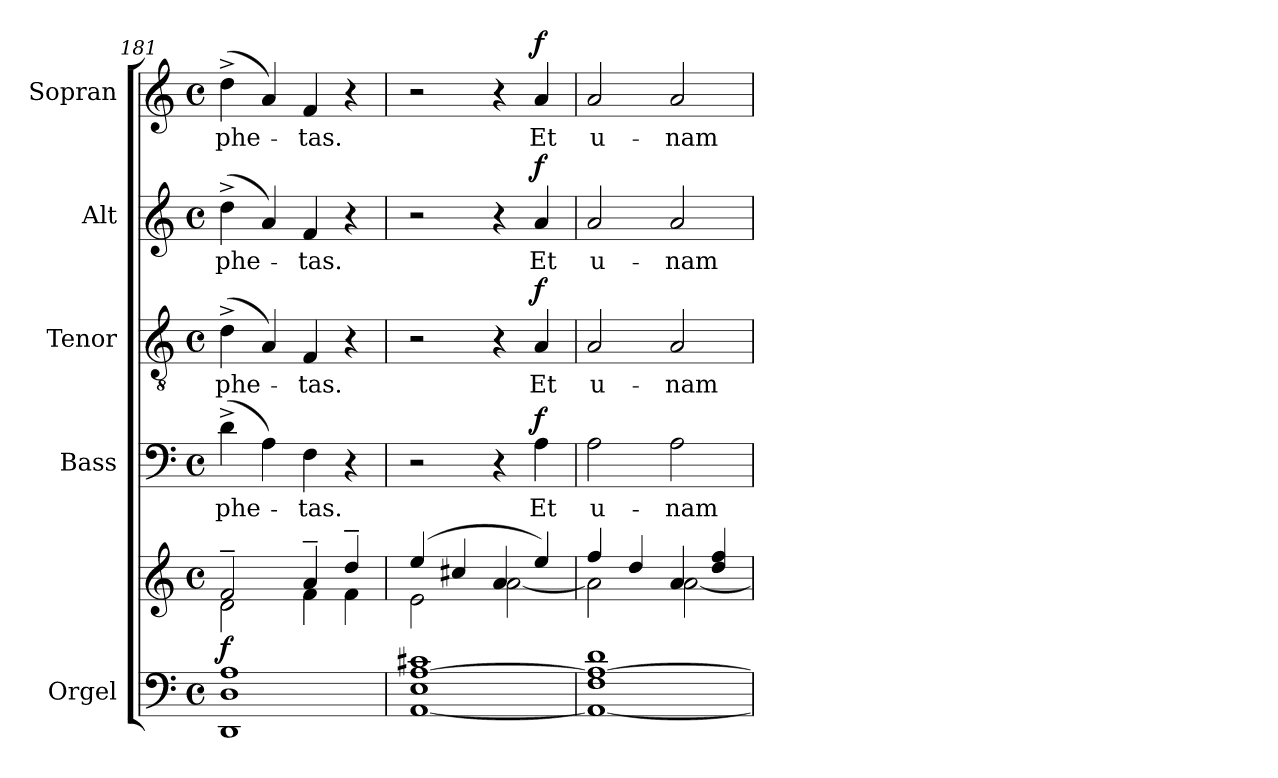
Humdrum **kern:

**kern	**kern	**dynam	**kern	**text	**dynam	**kern	**text	**dynam	**kern	**text	**dynam	**kern	**text	**dynam
*part5	*part5	*part5	*part4	*part4	*part4	*part3	*part3	*part3	*part2	*part2	*part2	*part1	*part1	*part1
*staff6	*staff5	*staff5/6	*staff4	*staff4	*staff4	*staff3	*staff3	*staff3	*staff2	*staff2	*staff2	*staff1	*staff1	*staff1
*I"Orgel	*	*	*I"Bass	*	*	*I"Tenor	*	*	*I"Alt	*	*	*I"Sopran	*	*
*I'Org.	*	*	*I'B.	*	*	*I'T.	*	*	*I'A.	*	*	*I'S.	*	*
*clefF4	*clefG2	*	*clefF4	*	*	*clefGv2	*	*	*clefG2	*	*	*clefG2	*	*
*k[]	*k[]	*	*k[]	*	*	*k[]	*	*	*k[]	*	*	*k[]	*	*
*C:	*C:	*	*C:	*	*	*C:	*	*	*C:	*	*	*C:	*	*
*M4/4	*M4/4	*	*M4/4	*	*	*M4/4	*	*	*M4/4	*	*	*M4/4	*	*
*met(c)	*met(c)	*	*met(c)	*	*	*met(c)	*	*	*met(c)	*	*	*met(c)	*	*
=181	=181	=181	=181	=181	=181	=181	=181	=181	=181	=181	=181	=181	=181	=181
*^	*^	*	*	*	*	*	*	*	*	*	*	*	*	*
!	!	!	!	!LO:DY:b	!	!LO:LY:b	!	!	!LO:LY:b	!	!	!LO:LY:b	!	!	!LO:LY:b	!
1A	1DD 1D	2f~>/	2d\	f	(>4d^>\	-phe-	.	(>4d^>\	-phe-	.	(>4dd^>\	-phe-	.	(>4dd^>\	-phe-	.
.	.	.	.	.	4A\)	.	.	4A/)	.	.	4a/)	.	.	4a/)	.	.
!	!	!	!	!	!	!LO:LY:b	!	!	!LO:LY:b	!	!	!LO:LY:b	!	!	!LO:LY:b	!
.	.	4a~>/	4f\	.	4F\	-tas.	.	4F/	-tas.	.	4f/	-tas.	.	4f/	-tas.	.
.	.	4dd~>/	4f\	.	4r	.	.	4r	.	.	4r	.	.	4r	.	.
=182	=182	=182	=182	=182	=182	=182	=182	=182	=182	=182	=182	=182	=182	=182	=182	=182
[>1A 1c#X	[<1AA 1E	(4ee/	2e\	.	2r	.	.	2r	.	.	2r	.	.	2r	.	.
.	.	4cc#X/	.	.	.	.	.	.	.	.	.	.	.	.	.	.
.	.	4a/	[<2a\	.	4r	.	.	4r	.	.	4r	.	.	4r	.	.
!	!	!	!	!	!	!LO:LY:b	!LO:DY:a	!	!LO:LY:b	!LO:DY:a	!	!LO:LY:b	!LO:DY:a	!	!LO:LY:b	!LO:DY:a
.	.	4ee/)	.	.	4A\	Et	f	4A/	Et	f	4a/	Et	f	4a/	Et	f
=183	=183	=183	=183	=183	=183	=183	=183	=183	=183	=183	=183	=183	=183	=183	=183	=183
!	!	!	!	!	!	!LO:LY:b	!	!	!LO:LY:b	!	!	!LO:LY:b	!	!	!LO:LY:b	!
1F 1A_ 1d	1AA_	4ff/	2a\]	.	2A\	u-	.	2A/	u-	.	2a/	u-	.	2a/	u-	.
.	.	4dd/	.	.	.	.	.	.	.	.	.	.	.	.	.	.
!	!	!	!	!	!	!LO:LY:b	!	!	!LO:LY:b	!	!	!LO:LY:b	!	!	!LO:LY:b	!
.	.	4a/	[<2a\	.	2A\	-nam	.	2A/	-nam	.	2a/	-nam	.	2a/	-nam	.
.	.	4dd/ 4ff/	.	.	.	.	.	.	.	.	.	.	.	.	.	.
*v	*v	*	*	*	*	*	*	*	*	*	*	*	*	*	*	*
*	*v	*v	*	*	*	*	*	*	*	*	*	*	*	*	*
=	=	=	=	=	=	=	=	=	=	=	=	=	=	=
*-	*-	*-	*-	*-	*-	*-	*-	*-	*-	*-	*-	*-	*-	*-
